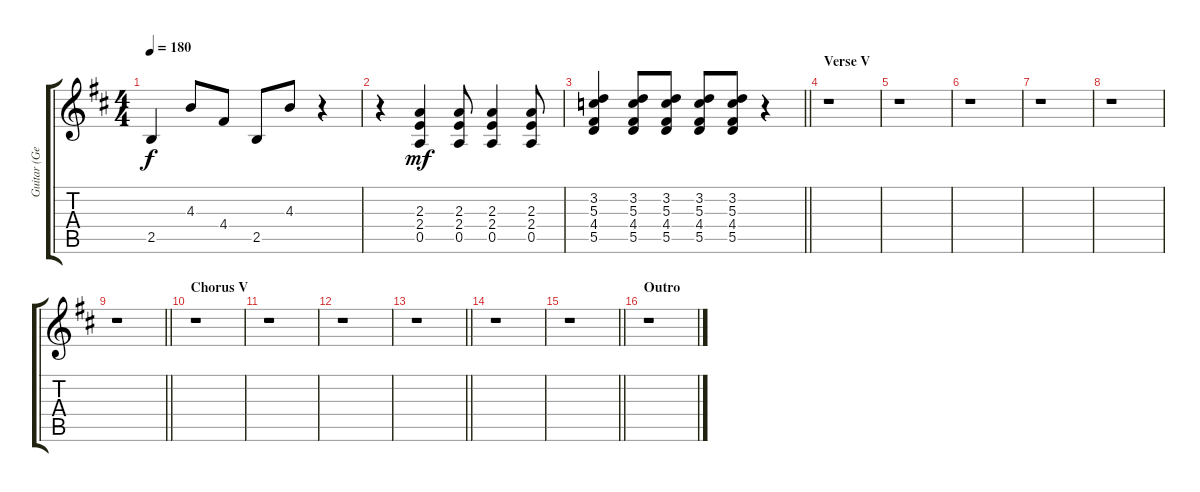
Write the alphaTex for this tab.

\track ("Guitar (George)" "Guitar (Ge") {instrument electricguitarclean}
\staff {score tabs}
\tuning (E4 B3 G3 D3 A2 E2) {hide}
\ts (4 4)
\tempo 180
\clef g2
\ks d
2.5.4{dy f} 4.3.8 4.4.8 2.5.8 4.3.8 r.4 |
r.4 (2.3 2.4 0.5).4{dy mf} (2.3 2.4 0.5).8 (2.3 2.4 0.5).4 (2.3 2.4 0.5).8 |
\barLineRight lightlight
(3.2 5.3 4.4 5.5).4 (3.2 5.3 4.4 5.5).8 (3.2 5.3 4.4 5.5).8 (3.2 5.3 4.4 5.5).8 (3.2 5.3 4.4 5.5).8 r.4 |
\section ("" "Verse V")
r.1 |
r.1 |
r.1 |
r.1 |
r.1 |
\barLineRight lightlight
r.1 |
\section ("" "Chorus V")
r.1 |
r.1 |
r.1 |
\barLineRight lightlight
r.1 |
r.1 |
\barLineRight lightlight
r.1 |
\section ("" "Outro")
r.1
